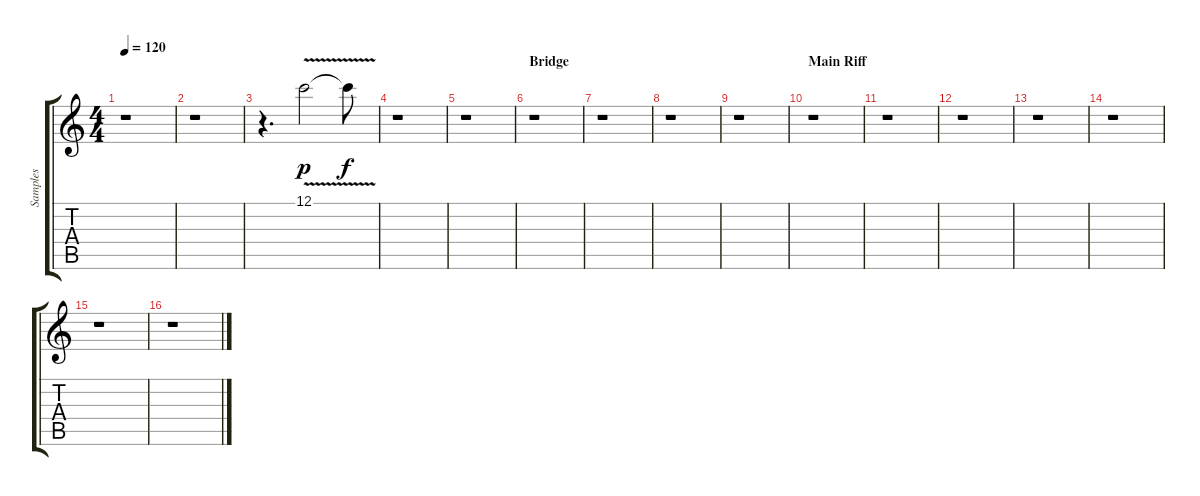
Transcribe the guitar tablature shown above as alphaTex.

\track ("Samples" "Samples") {instrument stringensemble1}
\staff {score tabs}
\tuning (C5 G4 Eb4 Bb3 F3 Bb2) {hide}
\ts (4 4)
\tempo 120
\clef g2
\ks c
r.1{dy f} |
r.1 |
r.4{d} 12.1{v}.2{dy p volume 15 instrument electricguitarclean} 12.1{t}.8{dy f} |
r.1 |
r.1 |
\section ("" "Bridge")
r.1 |
r.1 |
r.1 |
r.1 |
\section ("" "Main Riff")
r.1 |
r.1 |
r.1 |
r.1 |
r.1 |
r.1 |
r.1
